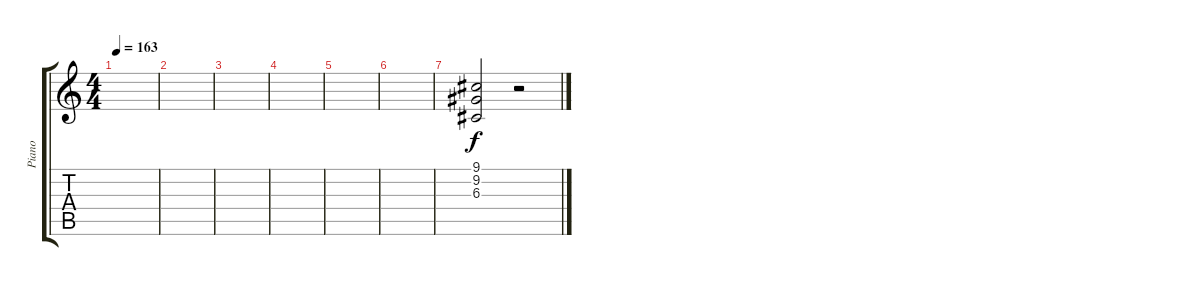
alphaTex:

\track ("Piano" "Piano") {instrument brightacousticpiano}
\staff {score tabs}
\tuning (E4 B3 G3 D3 A2 E2) {hide}
\ts (4 4)
\tempo 163
\clef g2
\ks c
|
|
|
|
|
|
(9.1 9.2 6.3).2 r.2
